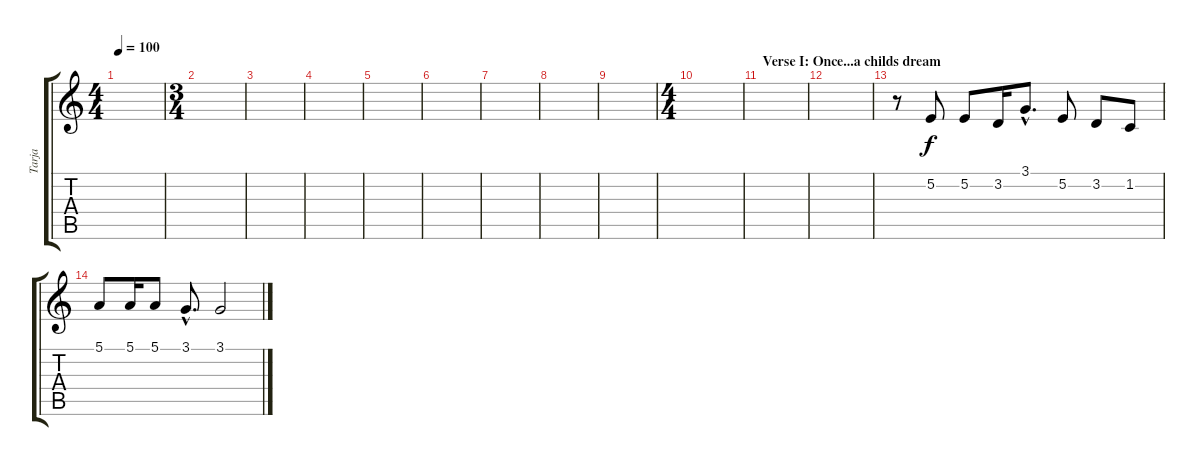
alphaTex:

\track ("Tarja" "Tarja") {instrument panflute}
\staff {score tabs}
\tuning (E4 B3 G3 D3 A2 E2) {hide}
\ts (4 4)
\tempo 100
\clef g2
\ks c
|
\ts (3 4)
|
|
|
|
|
|
|
|
\ts (4 4)
|
\section ("" "Verse I: Once...a childs dream")
|
|
r.8 5.2.8 5.2.8 3.2.16 3.1{hac}.8{d} 5.2.8 3.2.8 1.2.8 |
5.1.8 5.1.16 5.1.8 3.1{hac}.8{d} 3.1.2
